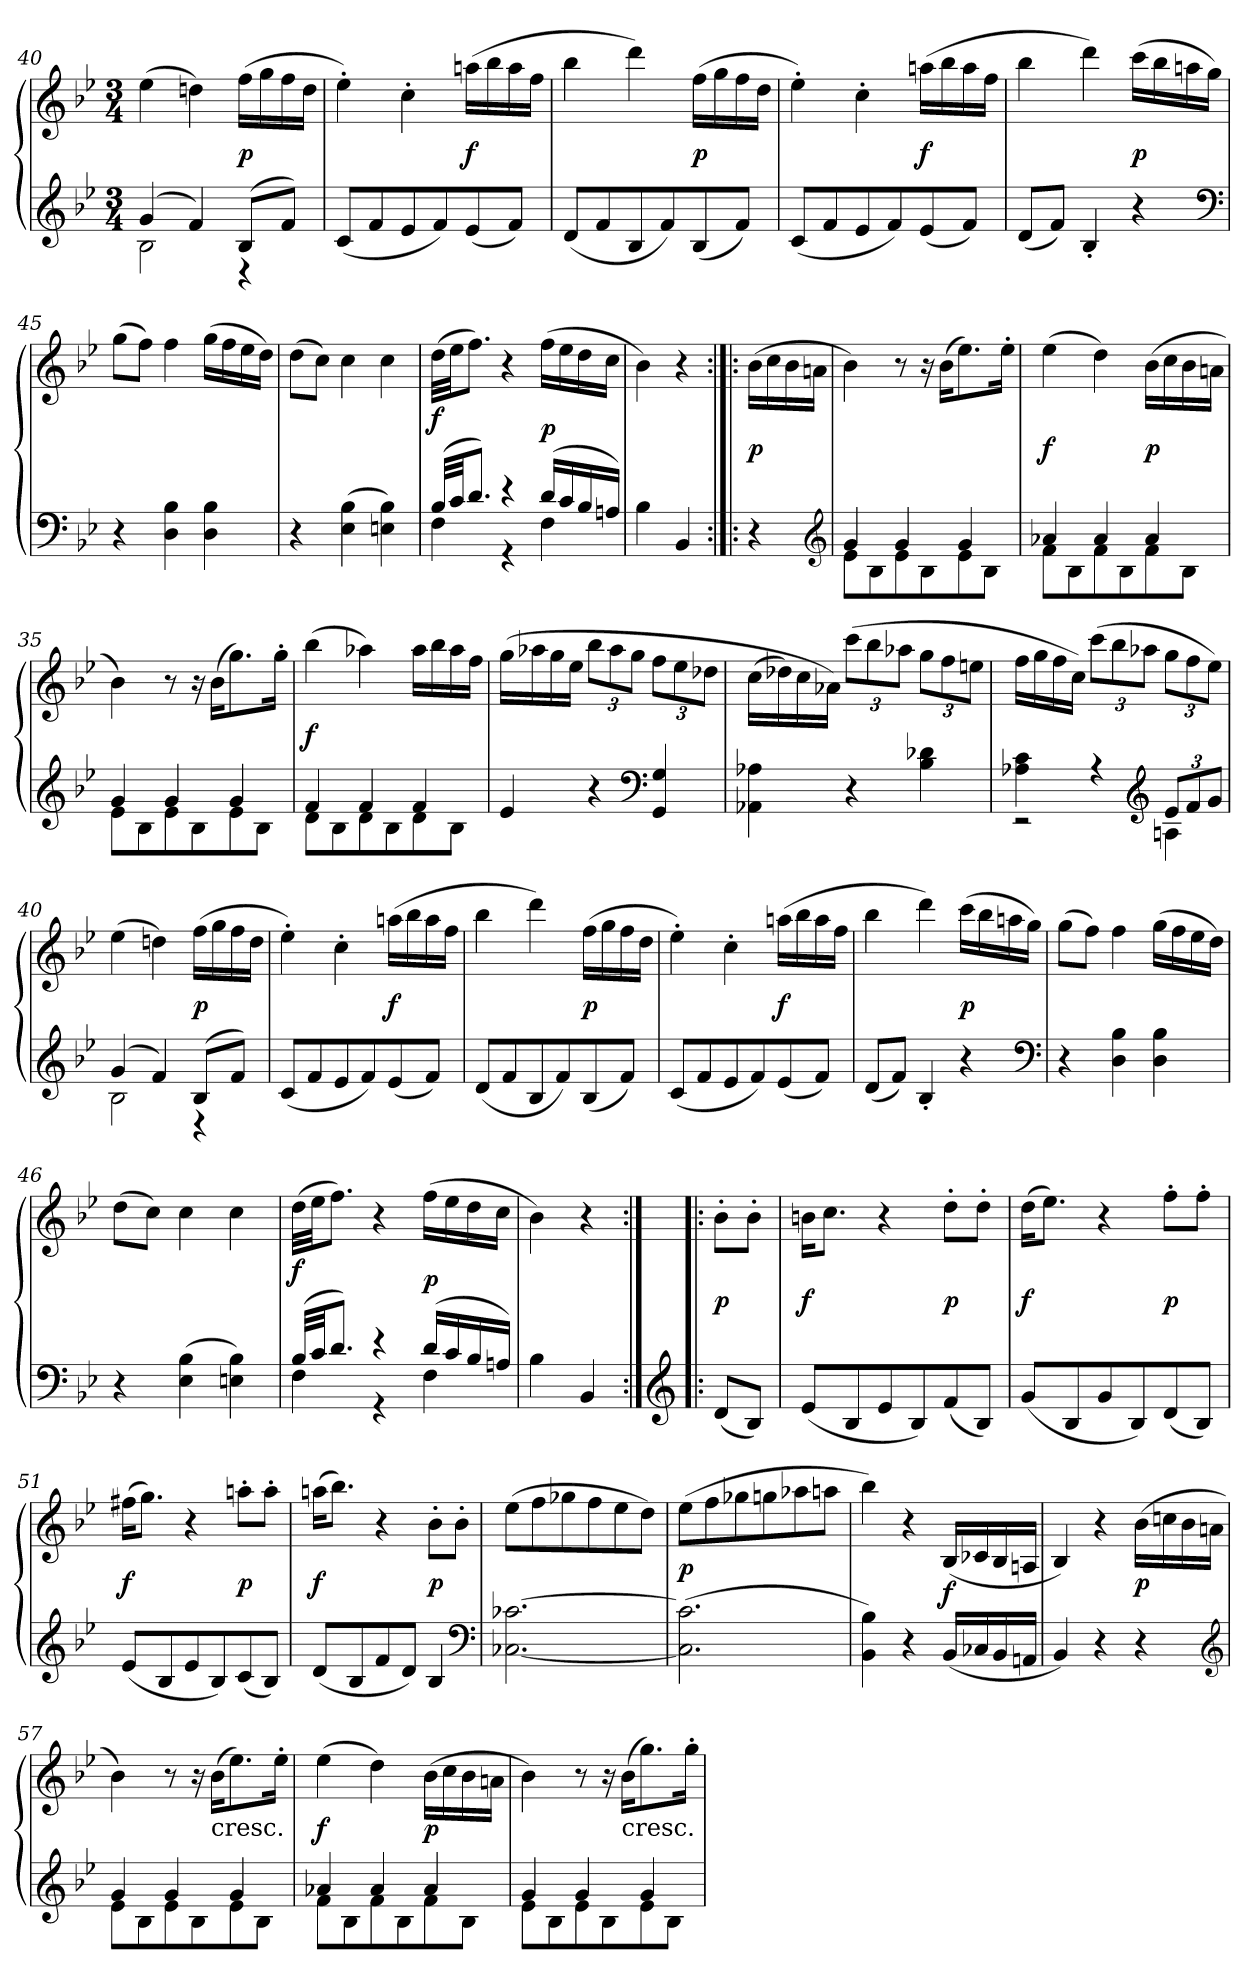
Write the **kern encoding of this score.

**kern	**kern	**dynam
*part1	*part1	*part1
*staff2	*staff1	*staff1/2
*clefG2	*clefG2	*
*k[b-e-]	*k[b-e-]	*
*B-:	*B-:	*
*M3/4	*M3/4	*
=40	=40	=40
*^	*	*
(4g/	2B-\	(4ee-\	.
4f/)	.	4ddn\)	.
(8B-/L	4r	(16ff\LL	p
.	.	16gg\	.
8f/J)	.	16ff\	.
.	.	16dd\JJ	.
*v	*v	*	*
=41	=41	=41
(8c/L	4ee-'\)	.
8f/	.	.
8e-/	4cc'\	.
8f/)	.	.
(8e-/	(16aan\LL	f
.	16bb-\	.
8f/J)	16aa\	.
.	16ff\JJ	.
=42	=42	=42
(8d/L	4bb-\	.
8f/	.	.
8B-/	4ddd\)	.
8f/)	.	.
(8B-/	(16ff\LL	p
.	16gg\	.
8f/J)	16ff\	.
.	16dd\JJ	.
=43	=43	=43
(8c/L	4ee-'\)	.
8f/	.	.
8e-/	4cc'\	.
8f/)	.	.
(8e-/	(16aan\LL	f
.	16bb-\	.
8f/J)	16aa\	.
.	16ff\JJ	.
=44	=44	=44
(8d/L	4bb-\	.
8f/J)	.	.
4B-'/	4ddd\)	.
4r	(16ccc\LL	p
.	16bb-\	.
.	16aan\	.
.	16gg\JJ)	.
*clefF4	*	*
=45	=45	=45
4r	(8gg\L	.
.	8ff\J)	.
4D\ 4B-\	4ff\	.
4D\ 4B-\	(16gg\LL	.
.	16ff\	.
.	16ee-\	.
.	16dd\JJ)	.
=46	=46	=46
4r	(8dd\L	.
.	8cc\J)	.
(4E-\ 4B-\	4cc\	.
4En\ 4B-\)	4cc\	.
=47	=47	=47
*^	*	*
(32B-/LLL	4F\	(32dd\LLL	f
32c/JJ	.	32ee-\JJ	.
8.d/J)	.	8.ff\J)	.
4r	4r	4r	.
(16d/LL	4F\	(16ff\LL	p
16c/	.	16ee-\	.
16B-/	.	16dd\	.
16An/JJ)	.	16cc\JJ	.
*v	*v	*	*
=48	=48	=48
4B-\	4b-\)	.
4BB-/	4r	.
=:|!|:	=:|!|:	=:|!|:
4r	(16b-\LL	p
.	16cc\	.
.	16b-\	.
.	16an\JJ	.
*clefG2	*	*
=33	=33	=33
*^	*	*
4g/	8e-\L	4b-\)	.
.	8B-\	.	.
4g/	8e-\	8r	.
.	8B-\	16r	.
.	.	(16b-\KL	.
4g/	8e-\	8.ee-\)	.
.	8B-\J	.	.
.	.	16ee-'\Jk	.
=34	=34	=34	=34
4a-/	8f\L	(4ee-\	f
.	8B-\	.	.
4a-/	8f\	4dd\)	.
.	8B-\	.	.
4a-/	8f\	(16b-\LL	p
.	.	16cc\	.
.	8B-\J	16b-\	.
.	.	16an\JJ	.
=35	=35	=35	=35
4g/	8e-\L	4b-\)	.
.	8B-\	.	.
4g/	8e-\	8r	.
.	8B-\	16r	.
.	.	(16b-\KL	.
4g/	8e-\	8.gg\)	.
.	8B-\J	.	.
.	.	16gg'\Jk	.
=36	=36	=36	=36
4f/	8d\L	(4bb-\	f
.	8B-\	.	.
4f/	8d\	4aa-\)	.
.	8B-\	.	.
4f/	8d\	16aa-\LL	.
.	.	16bb-\	.
.	8B-\J	16aa-\	.
.	.	16ff\JJ	.
*v	*v	*	*
=37	=37	=37
4e-/	(16gg\LL	.
.	16aa-\	.
.	16gg\	.
.	16ee-\JJ	.
4r	12bb-\L	.
.	12aa-\	.
.	12gg\J	.
*clefF4	*	*
4GG/ 4G/	12ff\L	.
.	12ee-\	.
.	12dd-X\J	.
=38	=38	=38
4AA-\ 4A-\	(16cc\LL	.
.	16dd-X\)	.
.	16cc\	.
.	16a-\JJ)	.
4r	(12ccc\L	.
.	12bb-\	.
.	12aa-\J	.
4B-\ 4d-X\	12gg\L	.
.	12ff\	.
.	12een\J	.
=39	=39	=39
*^	*	*
4A-\ 4c\	2r	16ff\LL	.
.	.	16gg\	.
.	.	16ff\	.
.	.	16cc\JJ)	.
4r	.	(12ccc\L	.
.	.	12bb-\	.
.	.	12aa-\J	.
*clefG2	*	*	*
4An\	12e-/L	12gg\L	.
.	12f/	12ff\	.
.	12g/J	12ee-\J)	.
=40	=40	=40	=40
(4g/	2B-\	(4ee-\	.
4f/)	.	4ddn\)	.
(8B-/L	4r	(16ff\LL	p
.	.	16gg\	.
8f/J)	.	16ff\	.
.	.	16dd\JJ	.
*v	*v	*	*
=41	=41	=41
(8c/L	4ee-'\)	.
8f/	.	.
8e-/	4cc'\	.
8f/)	.	.
(8e-/	(16aan\LL	f
.	16bb-\	.
8f/J)	16aa\	.
.	16ff\JJ	.
=42	=42	=42
(8d/L	4bb-\	.
8f/	.	.
8B-/	4ddd\)	.
8f/)	.	.
(8B-/	(16ff\LL	p
.	16gg\	.
8f/J)	16ff\	.
.	16dd\JJ	.
=43	=43	=43
(8c/L	4ee-'\)	.
8f/	.	.
8e-/	4cc'\	.
8f/)	.	.
(8e-/	(16aan\LL	f
.	16bb-\	.
8f/J)	16aa\	.
.	16ff\JJ	.
=44	=44	=44
(8d/L	4bb-\	.
8f/J)	.	.
4B-'/	4ddd\)	.
4r	(16ccc\LL	p
.	16bb-\	.
.	16aan\	.
.	16gg\JJ)	.
*clefF4	*	*
=45	=45	=45
4r	(8gg\L	.
.	8ff\J)	.
4D\ 4B-\	4ff\	.
4D\ 4B-\	(16gg\LL	.
.	16ff\	.
.	16ee-\	.
.	16dd\JJ)	.
=46	=46	=46
4r	(8dd\L	.
.	8cc\J)	.
(4E-\ 4B-\	4cc\	.
4En\ 4B-\)	4cc\	.
=47	=47	=47
*^	*	*
(32B-/LLL	4F\	(32dd\LLL	f
32c/JJ	.	32ee-\JJ	.
8.d/J)	.	8.ff\J)	.
4r	4r	4r	.
(16d/LL	4F\	(16ff\LL	p
16c/	.	16ee-\	.
16B-/	.	16dd\	.
16An/JJ)	.	16cc\JJ	.
*v	*v	*	*
=48	=48	=48
4B-\	4b-\)	.
4BB-/	4r	.
=:|!|:	=:|!|:	=:|!|:
*clefG2	*	*
(8d/L	8b-'\L	p
8B-/J)	8b-'\J	.
=49	=49	=49
(8e-/L	16bn\KL	f
.	8.cc\J	.
8B-/	.	.
8e-/	4r	.
8B-/)	.	.
(8f/	8dd'\L	p
8B-/J)	8dd'\J	.
=50	=50	=50
(8g/L	(16dd\KL	f
.	8.ee-\J)	.
8B-/	.	.
8g/	4r	.
8B-/)	.	.
(8d/	8ff'\L	p
8B-/J)	8ff'\J	.
=51	=51	=51
(8e-/L	(16ff#X\KL	f
.	8.gg\J)	.
8B-/	.	.
8e-/	4r	.
8B-/)	.	.
(8c/	8aan'\L	p
8B-/J)	8aa'\J	.
=52	=52	=52
(8d/L	(16aan\KL	f
.	8.bb-\J)	.
8B-/	.	.
8f/	4r	.
8d/J)	.	.
4B-/	8b-'\L	p
.	8b-'\J	.
*clefF4	*	*
=53	=53	=53
[2.C-X\ [2.c-X\	(8ee-\L	.
.	8ff\	.
.	8gg-X\	.
.	8ff\	.
.	8ee-\	.
.	8dd\J)	.
=54	=54	=54
(2.C-]\ 2.c-]\	(8ee-\L	p
.	8ff\	.
.	8gg-X\	.
.	8ggn\	.
.	8aa-\	.
.	8aan\J	.
=55	=55	=55
4BB-\ 4B-\)	4bb-\)	.
4r	4r	.
(16BB-/LL	(16B-/LL	f
16C-X/	16c-X/	.
16BB-/	16B-/	.
16AAn/JJ	16An/JJ	.
=56	=56	=56
4BB-/)	4B-/)	.
4r	4r	.
4r	(16b-\LL	p
.	16ccn\	.
.	16b-\	.
.	16an\JJ	.
*clefG2	*	*
=57	=57	=57
*^	*	*
4g/	8e-\L	4b-\)	.
.	8B-\	.	.
4g/	8e-\	8r	.
.	8B-\	16r	.
!	!	!LO:TX:c:t=cresc.	!
.	.	(16b-\KL	.
4g/	8e-\	8.ee-\)	.
.	8B-\J	.	.
.	.	16ee-'\Jk	.
=58	=58	=58	=58
4a-/	8f\L	(4ee-\	f
.	8B-\	.	.
4a-/	8f\	4dd\)	.
.	8B-\	.	.
4a-/	8f\	(16b-\LL	p
.	.	16cc\	.
.	8B-\J	16b-\	.
.	.	16an\JJ	.
=59	=59	=59	=59
4g/	8e-\L	4b-\)	.
.	8B-\	.	.
4g/	8e-\	8r	.
.	8B-\	16r	.
!	!	!LO:TX:c:t=cresc.	!
.	.	(16b-\KL	.
4g/	8e-\	8.gg\)	.
.	8B-\J	.	.
.	.	16gg'\Jk	.
*v	*v	*	*
=	=	=
*-	*-	*-
